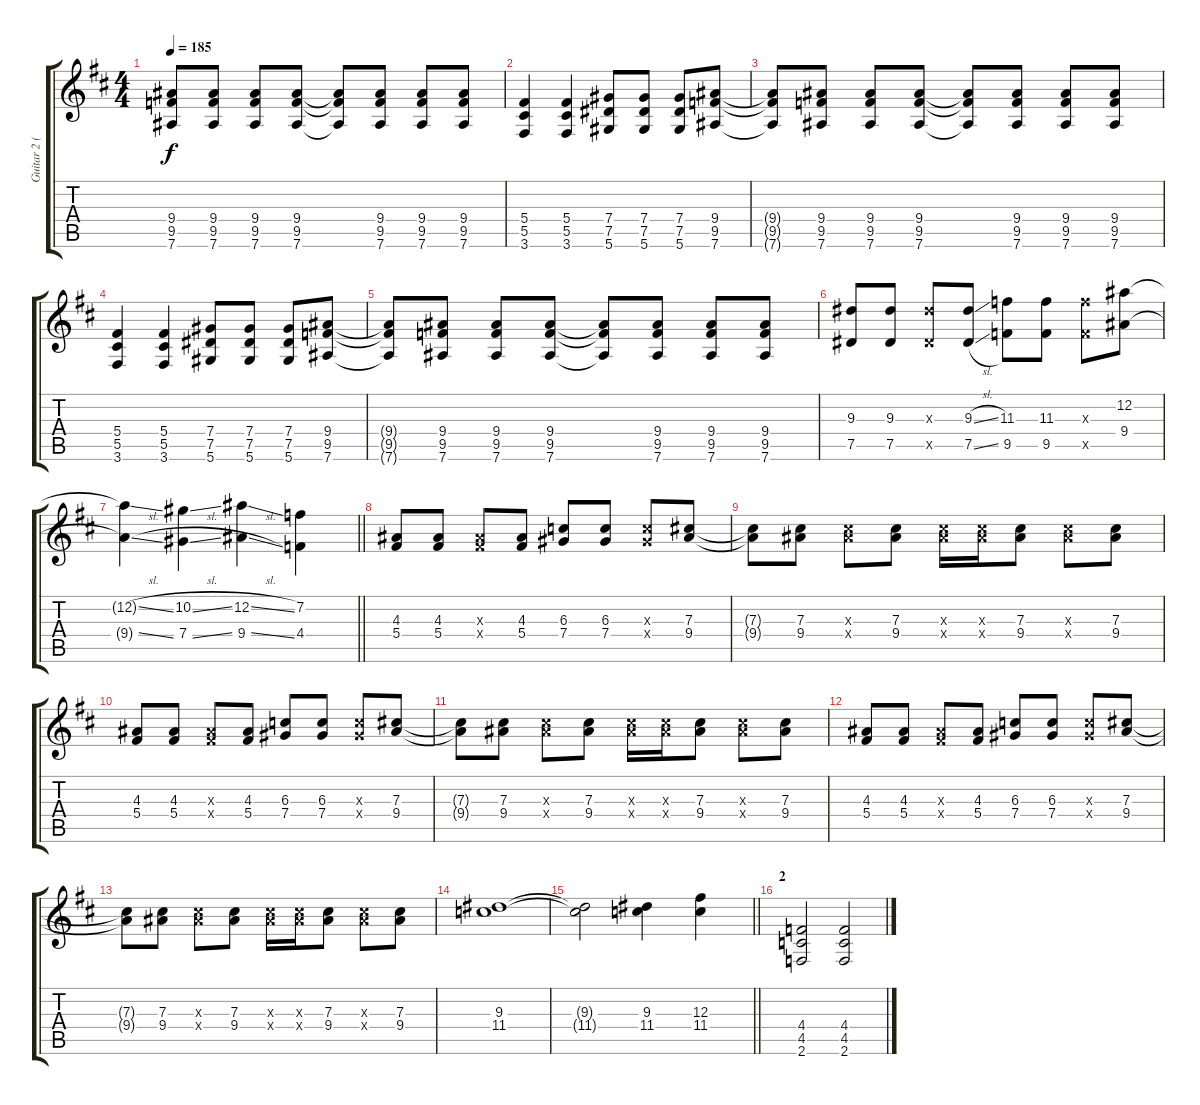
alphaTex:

\track ("Guitar 2 (Hitsugi)" "Guitar 2 (") {instrument distortionguitar}
\staff {score tabs}
\tuning (Eb4 Bb3 Gb3 Db3 Ab2 Eb2) {hide}
\ts (4 4)
\tempo 185
\clef g2
\ks d
(9.4{t} 9.5{t} 7.6{t}).8{dy f} (9.4 9.5 7.6).8 (9.4 9.5 7.6).8 (9.4 9.5 7.6).8 (9.4{t} 9.5{t} 7.6{t}).8 (9.4 9.5 7.6).8 (9.4 9.5 7.6).8 (9.4 9.5 7.6).8 |
(5.4 5.5 3.6).4 (5.4 5.5 3.6).4 (7.4 7.5 5.6).8 (7.4 7.5 5.6).8 (7.4 7.5 5.6).8 (9.4 9.5 7.6).8 |
(9.4{t} 9.5{t} 7.6{t}).8 (9.4 9.5 7.6).8 (9.4 9.5 7.6).8 (9.4 9.5 7.6).8 (9.4{t} 9.5{t} 7.6{t}).8 (9.4 9.5 7.6).8 (9.4 9.5 7.6).8 (9.4 9.5 7.6).8 |
(5.4 5.5 3.6).4 (5.4 5.5 3.6).4 (7.4 7.5 5.6).8 (7.4 7.5 5.6).8 (7.4 7.5 5.6).8 (9.4 9.5 7.6).8 |
(9.4{t} 9.5{t} 7.6{t}).8 (9.4 9.5 7.6).8 (9.4 9.5 7.6).8 (9.4 9.5 7.6).8 (9.4{t} 9.5{t} 7.6{t}).8 (9.4 9.5 7.6).8 (9.4 9.5 7.6).8 (9.4 9.5 7.6).8 |
(9.3 7.5).8 (9.3 7.5).8 (9.3{x} 7.5{x}).8 (9.3{sl} 7.5{sl}).8 (11.3 9.5).8 (11.3 9.5).8 (11.3{x} 9.5{x}).8 (12.2 9.4).8 |
\barLineRight lightlight
(12.2{sl t} 9.4{sl t}).4 (10.2{sl} 7.4{sl}).4 (12.2{sl} 9.4{sl}).4 (7.2 4.4).4 |
(4.3 5.4).8 (4.3 5.4).8 (4.3{x} 5.4{x}).8 (4.3 5.4).8 (6.3 7.4).8 (6.3 7.4).8 (6.3{x} 7.4{x}).8 (7.3 9.4).8 |
(7.3{t} 9.4{t}).8 (7.3 9.4).8 (7.3{x} 9.4{x}).8 (7.3 9.4).8 (7.3{x} 9.4{x}).16 (7.3{x} 9.4{x}).16 (7.3 9.4).8 (7.3{x} 9.4{x}).8 (7.3 9.4).8 |
(4.3 5.4).8 (4.3 5.4).8 (4.3{x} 5.4{x}).8 (4.3 5.4).8 (6.3 7.4).8 (6.3 7.4).8 (6.3{x} 7.4{x}).8 (7.3 9.4).8 |
(7.3{t} 9.4{t}).8 (7.3 9.4).8 (7.3{x} 9.4{x}).8 (7.3 9.4).8 (7.3{x} 9.4{x}).16 (7.3{x} 9.4{x}).16 (7.3 9.4).8 (7.3{x} 9.4{x}).8 (7.3 9.4).8 |
(4.3 5.4).8 (4.3 5.4).8 (4.3{x} 5.4{x}).8 (4.3 5.4).8 (6.3 7.4).8 (6.3 7.4).8 (6.3{x} 7.4{x}).8 (7.3 9.4).8 |
(7.3{t} 9.4{t}).8 (7.3 9.4).8 (7.3{x} 9.4{x}).8 (7.3 9.4).8 (7.3{x} 9.4{x}).16 (7.3{x} 9.4{x}).16 (7.3 9.4).8 (7.3{x} 9.4{x}).8 (7.3 9.4).8 |
(9.3 11.4).1 |
\barLineRight lightlight
(9.3{t} 11.4{t}).2 (9.3 11.4).4 (12.3 11.4).4 |
\section ("" "2")
(4.4 4.5 2.6).2 (4.4 4.5 2.6).2
